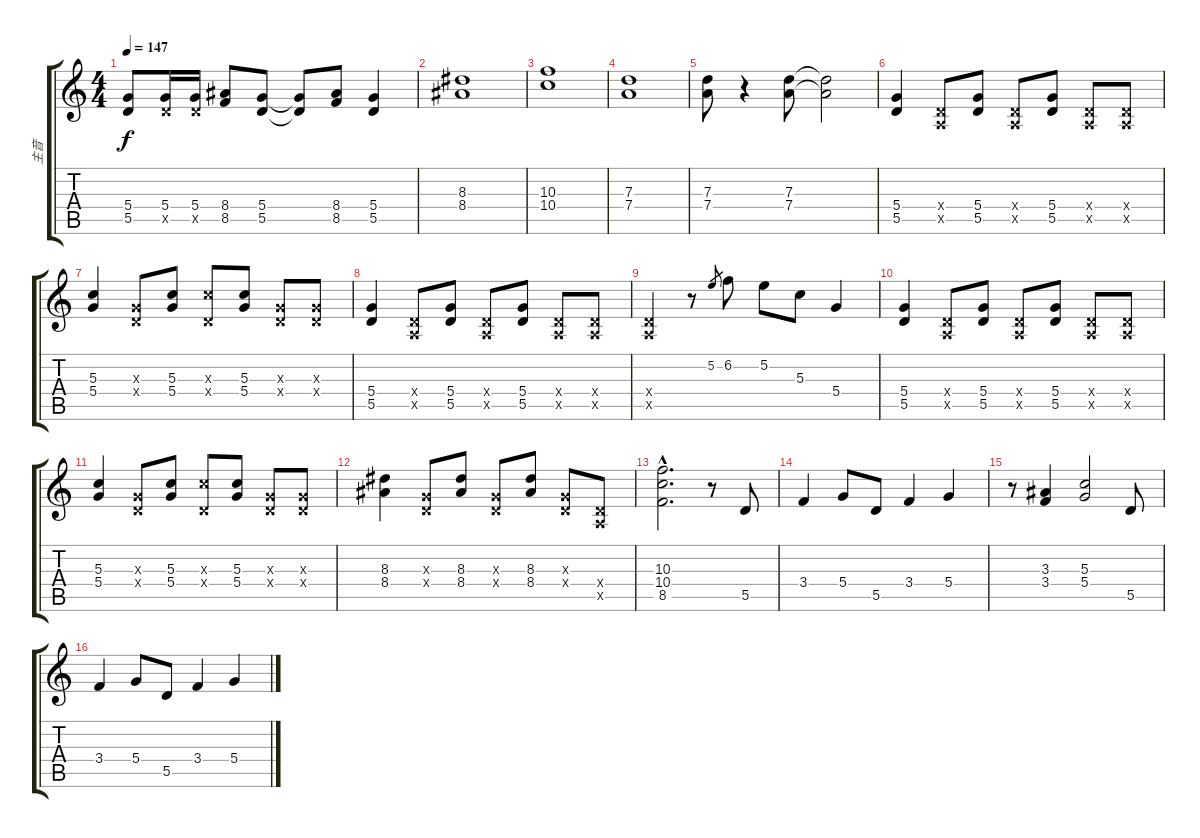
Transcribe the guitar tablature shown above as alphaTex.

\track ("主音" "主音") {instrument distortionguitar}
\staff {score tabs}
\tuning (E4 B3 G3 D3 A2 E2) {hide}
\ts (4 4)
\tempo 147
\clef g2
\ks c
(5.4 5.5).8{dy f} (5.4 5.5{x}).16 (5.4 5.5{x}).16 (8.4 8.5).8 (5.4 5.5).8 (5.4{t} 5.5{t}).8 (8.4 8.5).8 (5.4 5.5).4 |
(8.3 8.4).1 |
(10.3 10.4).1 |
(7.3 7.4).1 |
(7.3 7.4).8 r.4 (7.3 7.4).8 (7.3{t} 7.4{t}).2 |
(5.4 5.5).4 (0.4{x} 0.5{x}).8 (5.4 5.5).8 (0.4{x} 0.5{x}).8 (5.4 5.5).8 (0.4{x} 0.5{x}).8 (0.4{x} 0.5{x}).8 |
(5.3 5.4).4 (0.3{x} 0.4{x}).8 (5.3 5.4).8 (5.3{x} 0.4{x}).8 (5.3 5.4).8 (0.3{x} 0.4{x}).8 (0.3{x} 0.4{x}).8 |
(5.4 5.5).4 (0.4{x} 0.5{x}).8 (5.4 5.5).8 (0.4{x} 0.5{x}).8 (5.4 5.5).8 (0.4{x} 0.5{x}).8 (0.4{x} 0.5{x}).8 |
(0.4{x} 0.5{x}).4 r.8 5.2.8{gr} 6.2.8 5.2.8 5.3.8 5.4.4 |
(5.4 5.5).4 (0.4{x} 0.5{x}).8 (5.4 5.5).8 (0.4{x} 0.5{x}).8 (5.4 5.5).8 (0.4{x} 0.5{x}).8 (0.4{x} 0.5{x}).8 |
(5.3 5.4).4 (0.3{x} 0.4{x}).8 (5.3 5.4).8 (5.3{x} 0.4{x}).8 (5.3 5.4).8 (0.3{x} 0.4{x}).8 (0.3{x} 0.4{x}).8 |
(8.3 8.4).4 (0.3{x} 0.4{x}).8 (8.3 8.4).8 (0.3{x} 0.4{x}).8 (8.3 8.4).8 (0.3{x} 0.4{x}).8 (0.4{x} 0.5{x}).8 |
(10.3{hac} 10.4{hac} 8.5{hac}).2{d volume 16 balance 8} r.8 5.5.8 |
3.4.4 5.4.8 5.5.8 3.4.4 5.4.4 |
r.8 (3.3 3.4).4 (5.3 5.4).2 5.5.8 |
3.4.4 5.4.8 5.5.8 3.4.4 5.4.4
